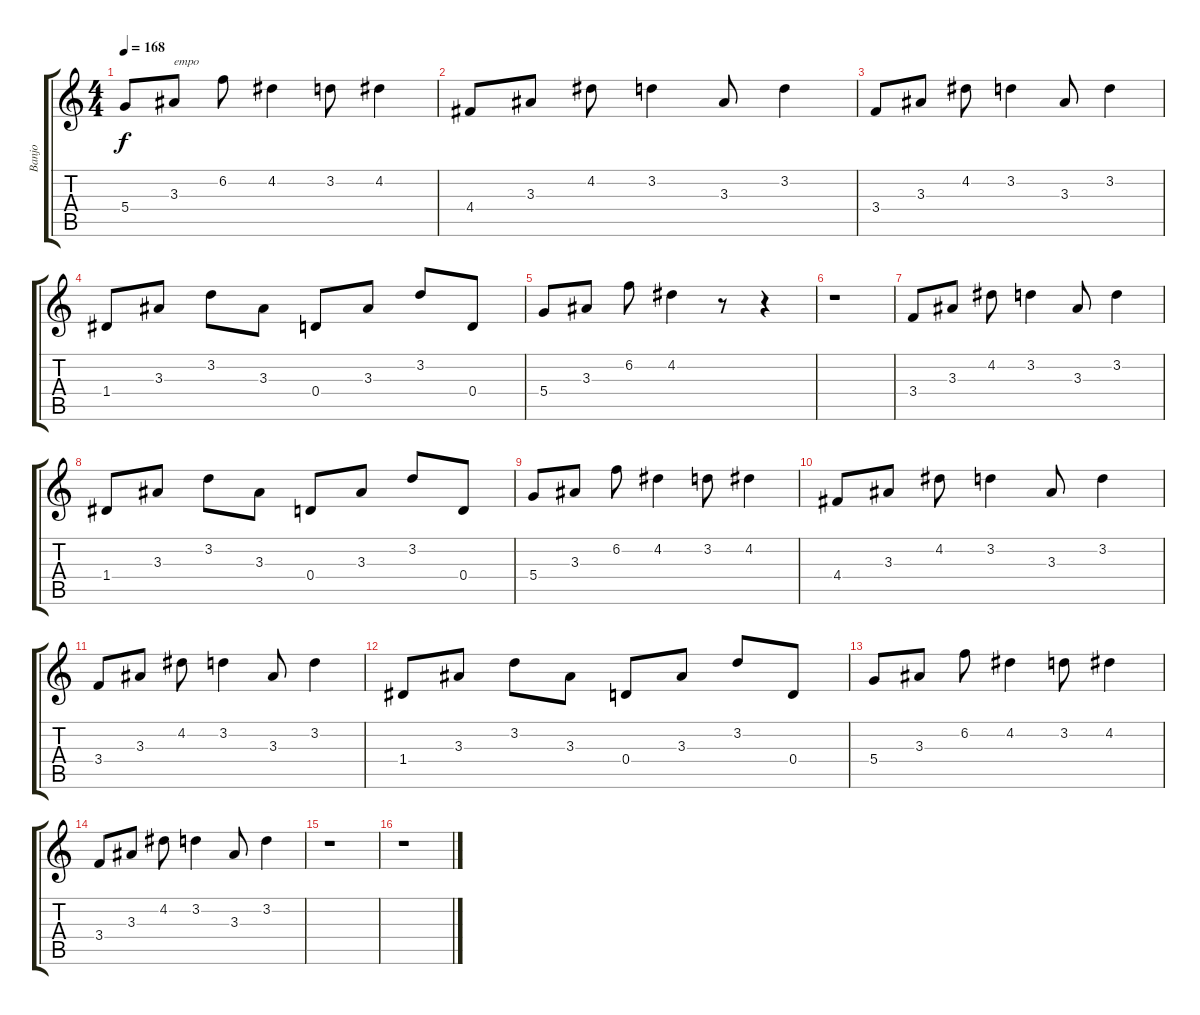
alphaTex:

\track ("Banjo" "Banjo") {instrument banjo}
\staff {score tabs}
\tuning (E4 B3 G3 D3 A2 E2) {hide}
\displaytranspose 12
\ts (4 4)
\tempo 168
\clef g2
\ks c
5.4.8{dy f} 3.3.8{txt "empo"} 6.2.8 4.2.4 3.2.8 4.2.4 |
4.4.8 3.3.8 4.2.8 3.2.4 3.3.8 3.2.4 |
3.4.8 3.3.8 4.2.8 3.2.4 3.3.8 3.2.4 |
1.4.8 3.3.8 3.2.8 3.3.8 0.4.8 3.3.8 3.2.8 0.4.8 |
5.4.8 3.3.8 6.2.8 4.2.4 r.8 r.4 |
r.1 |
3.4.8 3.3.8 4.2.8 3.2.4 3.3.8 3.2.4 |
1.4.8 3.3.8 3.2.8 3.3.8 0.4.8 3.3.8 3.2.8 0.4.8 |
5.4.8 3.3.8 6.2.8 4.2.4 3.2.8 4.2.4 |
4.4.8 3.3.8 4.2.8 3.2.4 3.3.8 3.2.4 |
3.4.8 3.3.8 4.2.8 3.2.4 3.3.8 3.2.4 |
1.4.8 3.3.8 3.2.8 3.3.8 0.4.8 3.3.8 3.2.8 0.4.8 |
5.4.8 3.3.8 6.2.8 4.2.4 3.2.8 4.2.4 |
3.4.8 3.3.8 4.2.8 3.2.4 3.3.8 3.2.4 |
r.1 |
r.1
